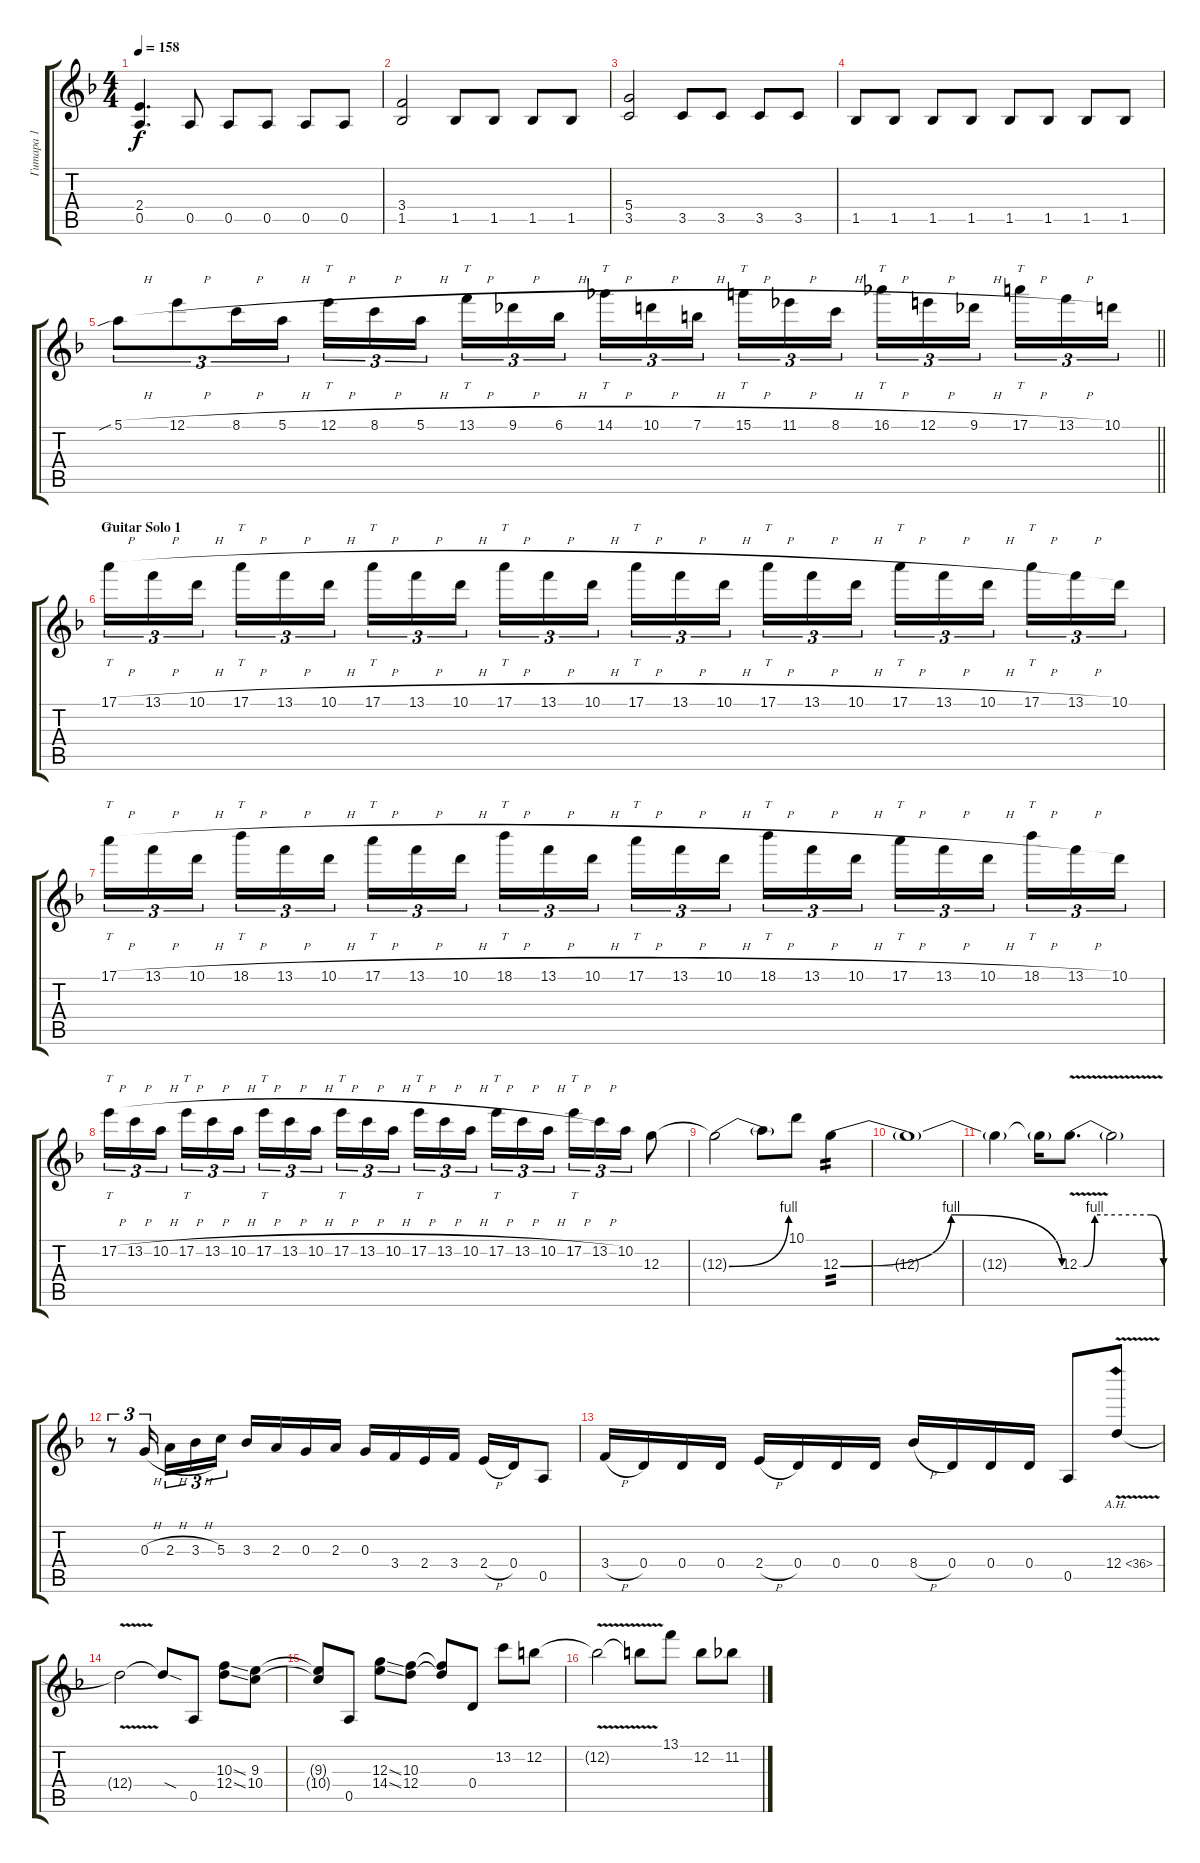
\track ("Гитара 1" "Гитара 1") {instrument distortionguitar}
\staff {score tabs}
\tuning (E4 B3 G3 D3 A2 E2) {hide}
\ts (4 4)
\tempo 158
\clef g2
\ks dminor
(2.4{t} 0.5{t}).4{d dy f} 0.5.8 0.5.8 0.5.8 0.5.8 0.5.8 |
(3.4 1.5).2 1.5.8 1.5.8 1.5.8 1.5.8 |
(5.4 3.5).2 3.5.8 3.5.8 3.5.8 3.5.8 |
1.5.8 1.5.8 1.5.8 1.5.8 1.5.8 1.5.8 1.5.8 1.5.8 |
\barLineRight lightlight
5.1{sib h}.8{tu (3 2)} 12.1{h}.8{tu (3 2)} 8.1{h}.16{tu (3 2)} 5.1{h}.16{tu (3 2)} 12.1{h}.16{tt tu (3 2)} 8.1{h}.16{tu (3 2)} 5.1{h}.16{tu (3 2) beam splitsecondary} 13.1{h}.16{tt tu (3 2)} 9.1{h}.16{tu (3 2)} 6.1{h}.16{tu (3 2)} 14.1{h}.16{tt tu (3 2)} 10.1{h}.16{tu (3 2)} 7.1{h}.16{tu (3 2) beam splitsecondary} 15.1{h}.16{tt tu (3 2)} 11.1{h}.16{tu (3 2)} 8.1{h}.16{tu (3 2)} 16.1{h}.16{tt tu (3 2)} 12.1{h}.16{tu (3 2)} 9.1{h}.16{tu (3 2) beam splitsecondary} 17.1{h}.16{tt tu (3 2)} 13.1{h}.16{tu (3 2)} 10.1.16{tu (3 2)} |
\section ("" "Guitar Solo 1")
17.1{h}.16{tt tu (3 2)} 13.1{h}.16{tu (3 2)} 10.1{h}.16{tu (3 2) beam splitsecondary} 17.1{h}.16{tt tu (3 2)} 13.1{h}.16{tu (3 2)} 10.1{h}.16{tu (3 2)} 17.1{h}.16{tt tu (3 2)} 13.1{h}.16{tu (3 2)} 10.1{h}.16{tu (3 2) beam splitsecondary} 17.1{h}.16{tt tu (3 2)} 13.1{h}.16{tu (3 2)} 10.1{h}.16{tu (3 2)} 17.1{h}.16{tt tu (3 2)} 13.1{h}.16{tu (3 2)} 10.1{h}.16{tu (3 2) beam splitsecondary} 17.1{h}.16{tt tu (3 2)} 13.1{h}.16{tu (3 2)} 10.1{h}.16{tu (3 2)} 17.1{h}.16{tt tu (3 2)} 13.1{h}.16{tu (3 2)} 10.1{h}.16{tu (3 2) beam splitsecondary} 17.1{h}.16{tt tu (3 2)} 13.1{h}.16{tu (3 2)} 10.1.16{tu (3 2)} |
17.1{h}.16{tt tu (3 2)} 13.1{h}.16{tu (3 2)} 10.1{h}.16{tu (3 2) beam splitsecondary} 18.1{h}.16{tt tu (3 2)} 13.1{h}.16{tu (3 2)} 10.1{h}.16{tu (3 2)} 17.1{h}.16{tt tu (3 2)} 13.1{h}.16{tu (3 2)} 10.1{h}.16{tu (3 2) beam splitsecondary} 18.1{h}.16{tt tu (3 2)} 13.1{h}.16{tu (3 2)} 10.1{h}.16{tu (3 2)} 17.1{h}.16{tt tu (3 2)} 13.1{h}.16{tu (3 2)} 10.1{h}.16{tu (3 2) beam splitsecondary} 18.1{h}.16{tt tu (3 2)} 13.1{h}.16{tu (3 2)} 10.1{h}.16{tu (3 2)} 17.1{h}.16{tt tu (3 2)} 13.1{h}.16{tu (3 2)} 10.1{h}.16{tu (3 2) beam splitsecondary} 18.1{h}.16{tt tu (3 2)} 13.1{h}.16{tu (3 2)} 10.1.16{tu (3 2)} |
17.2{h}.16{tt tu (3 2)} 13.2{h}.16{tu (3 2)} 10.2{h}.16{tu (3 2) beam splitsecondary} 17.2{h}.16{tt tu (3 2)} 13.2{h}.16{tu (3 2)} 10.2{h}.16{tu (3 2)} 17.2{h}.16{tt tu (3 2)} 13.2{h}.16{tu (3 2)} 10.2{h}.16{tu (3 2) beam splitsecondary} 17.2{h}.16{tt tu (3 2)} 13.2{h}.16{tu (3 2)} 10.2{h}.16{tu (3 2)} 17.2{h}.16{tt tu (3 2)} 13.2{h}.16{tu (3 2)} 10.2{h}.16{tu (3 2) beam splitsecondary} 17.2{h}.16{tt tu (3 2)} 13.2{h}.16{tu (3 2)} 10.2{h}.16{tu (3 2)} 17.2{h}.16{tt tu (3 2)} 13.2{h}.16{tu (3 2)} 10.2.16{tu (3 2)} 12.3.8 |
12.3{be (bend 0 0 60 4) t}.2 12.3{t}.8 10.1.8 12.3{be (bendrelease 0 0 30 4 43 4 60 0)}.4{tp 2} |
12.3{t}.1 |
12.3{t}.4 12.3{t}.16 12.3{be (custom 0 0 3 0 11 4 51 4 60 0) v}.8{d} 12.3{t}.2 |
r.8{tu (3 2)} 0.3{h}.16{tu (3 2) beam splitsecondary} 2.3{h}.16{tu (3 2)} 3.3{h}.16{tu (3 2)} 5.3.16{tu (3 2)} 3.3.16 2.3.16 0.3.16 2.3.16 0.3.16 3.4.16 2.4.16 3.4.16 2.4{h}.16 0.4.16 0.5.8 |
3.4{h}.16 0.4.16 0.4.16 0.4.16 2.4{h}.16 0.4.16 0.4.16 0.4.16 8.4{h}.16 0.4.16 0.4.16 0.4.16 0.5.8 12.4{ah 24 v}.8 |
12.4{t}.2 12.4{sod t}.8 0.5.8 (10.3{ss} 12.4{ss}).8 (9.3 10.4).8 |
(9.3{t} 10.4{t}).8 0.5.8 (12.3{ss} 14.4{ss}).8 (10.3 12.4).8 (10.3{t} 12.4{t}).8 0.4.8 13.2.8 12.2.8 |
12.2{v t}.2 12.2{t}.8 13.1.8 12.2.8 11.2.8
